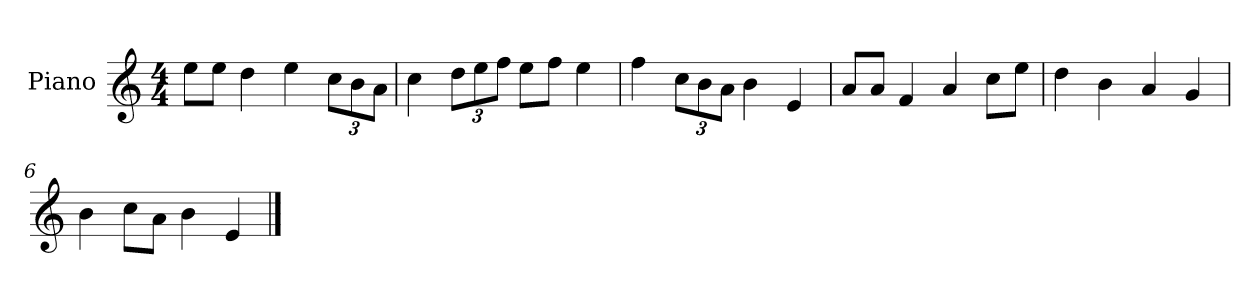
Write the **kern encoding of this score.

**kern
*part1
*staff1
*I"Piano
*I'P-no
*clefG2
*k[]
*M4/4
*MM90
=1
8ee\L
8ee\J
4dd\
4ee\
*Xbrackettup
12cc\L
12b\
12a\J
=2
4cc\
12dd\L
12ee\
12ff\J
8ee\L
8ff\J
4ee\
=3
4ff\
12cc\L
12b\
12a\J
4b\
4e/
=4
8a/L
8a/J
4f/
4a/
8cc\L
8ee\J
=5
4dd\
4b\
4a/
4g/
=6
4b\
8cc\L
8a\J
4b\
4e/
==
*-
